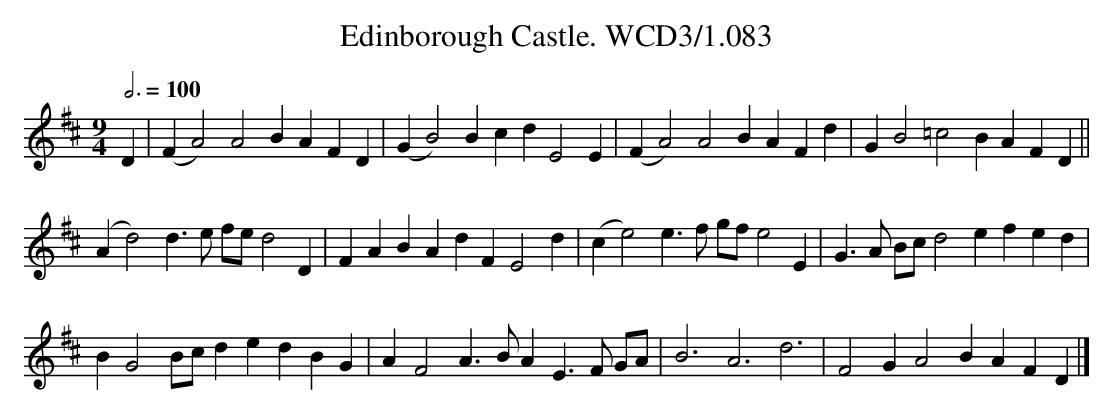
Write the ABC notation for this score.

X:1
T:Edinborough Castle. WCD3/1.083
M:9/4
L:1/4
Q:3/4=100
K:D
D|(FA2) A2B AFD|(GB2) Bcd E2E|(FA2) A2B AFd|GB2 =c2B AFD||
(Ad2) d3/e/ f/e/ d2D|FAB AdF E2d|\
(ce2) e3/f/ g/f/ e2E|G3/A/ B/c/ d2e fed|
BG2 B/c/de dBG|AF2 A3/B/A E3/F/ G/A/|\
B3A3d3|F2G A2B AFD|]
